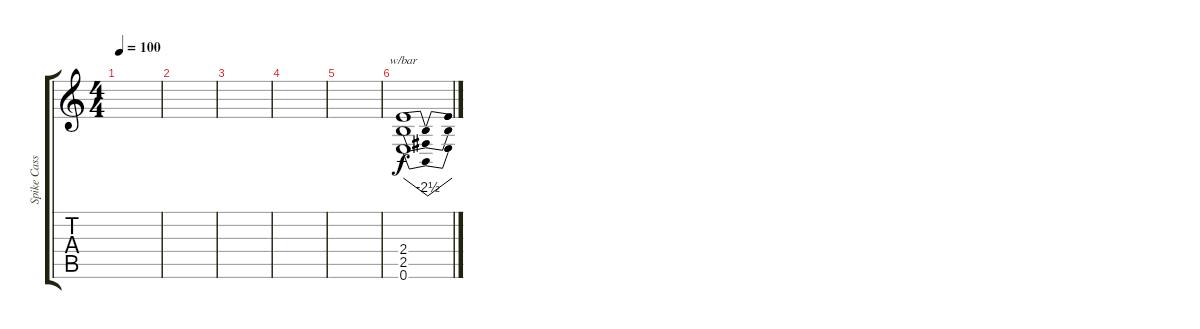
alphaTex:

\track ("Spike Cassidy Fills" "Spike Cass") {instrument distortionguitar}
\staff {score tabs}
\tuning (E4 B3 G3 D3 A2 E2) {hide}
\ts (4 4)
\tempo 100
\clef g2
\ks c
|
|
|
|
|
(2.4 2.5 0.6).1{tbe (dip default 0 0 30 -10 60 0)}
